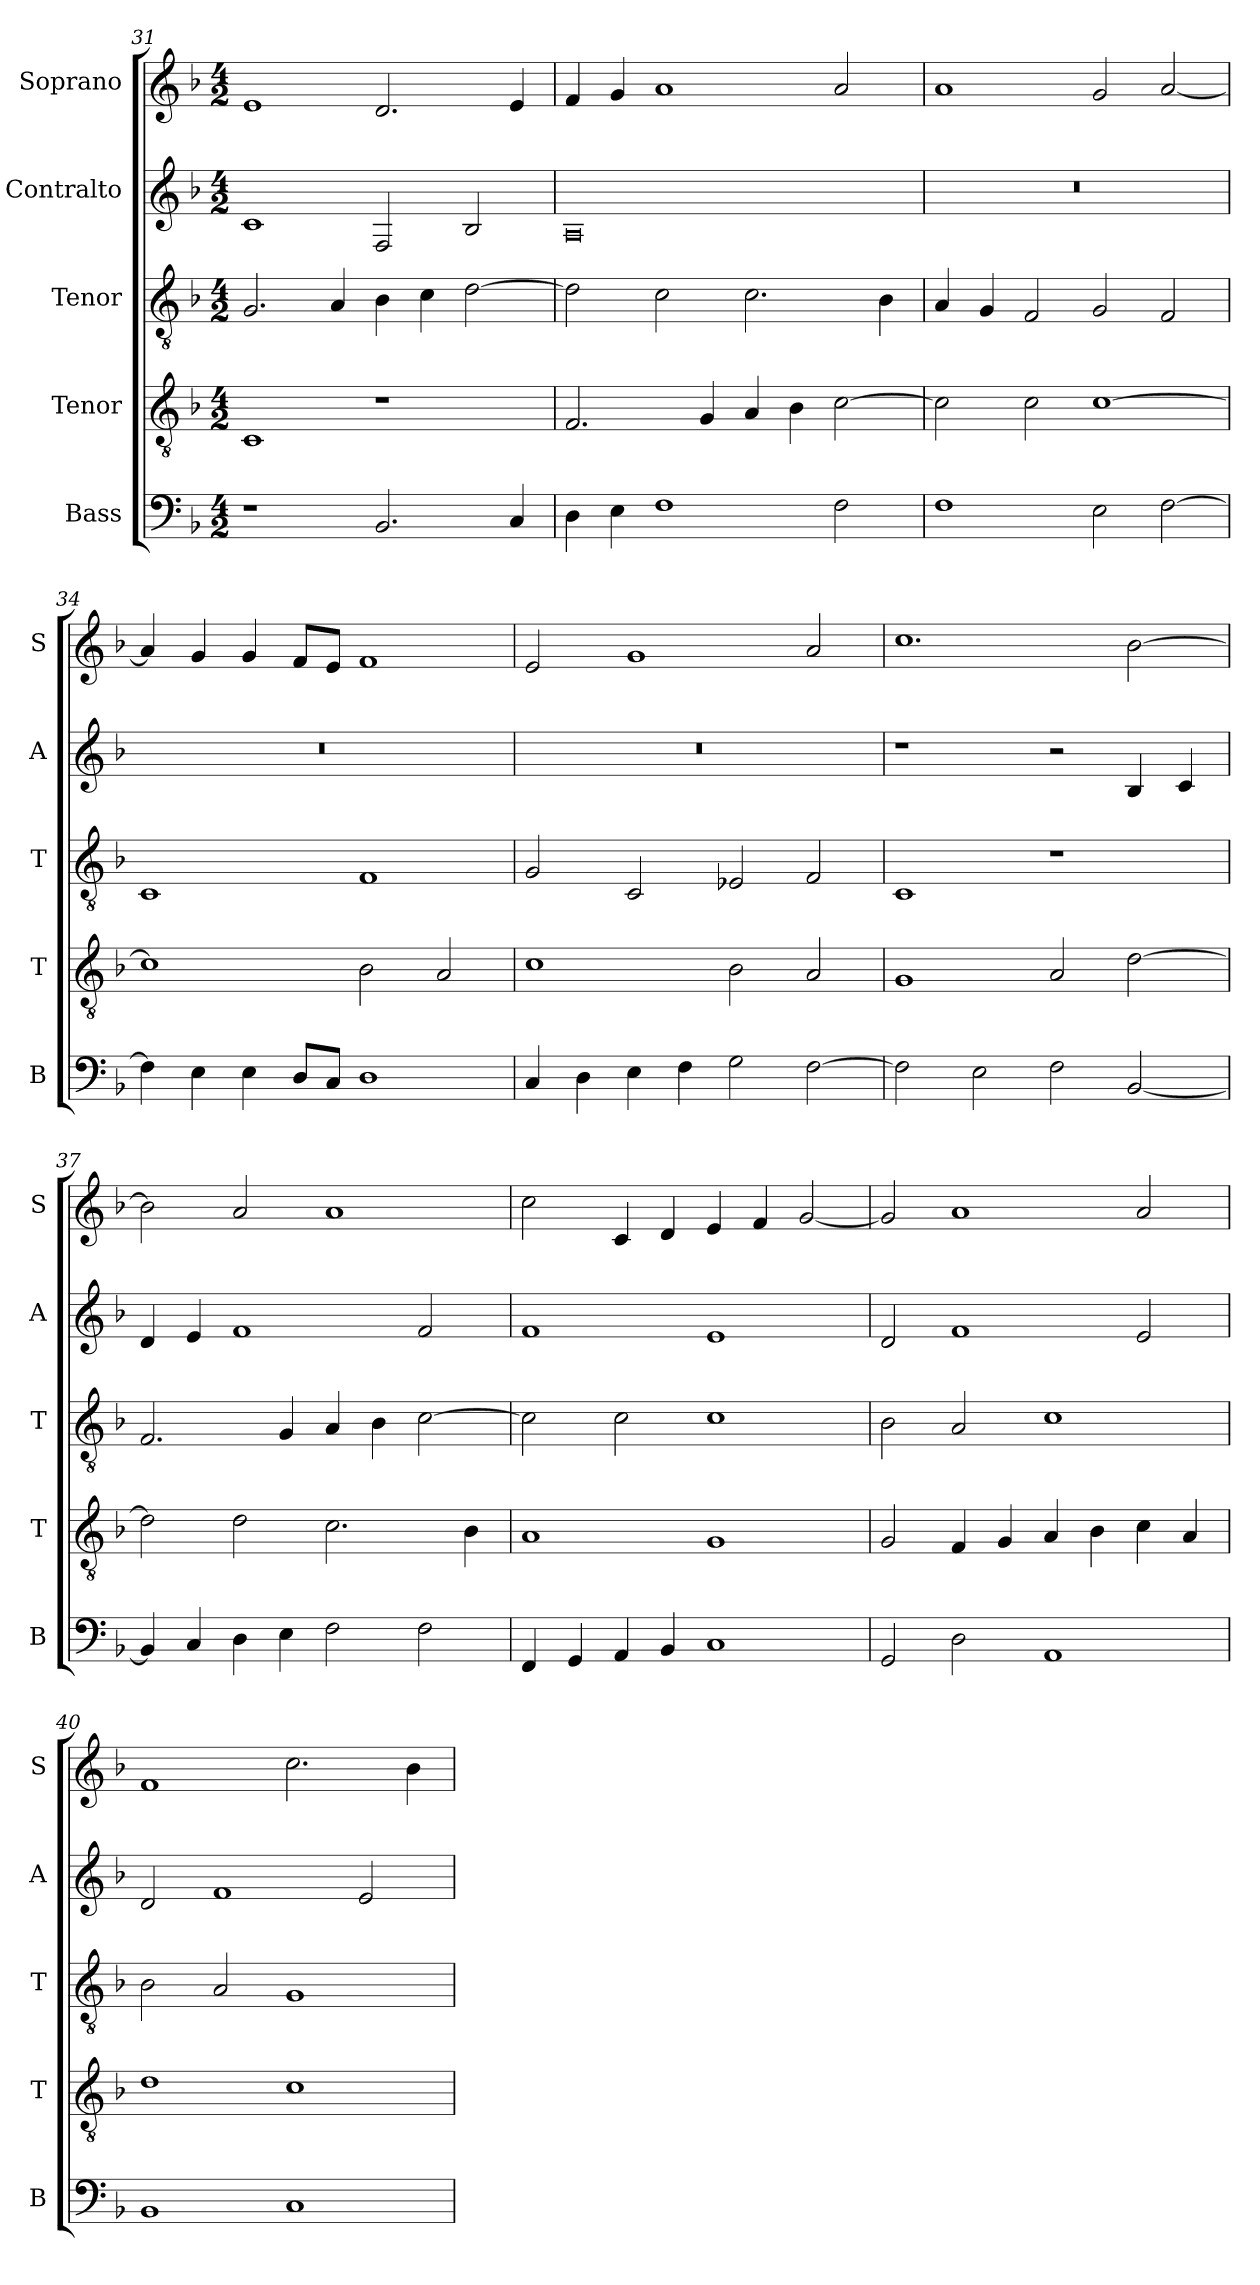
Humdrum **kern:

**kern	**kern	**kern	**kern	**kern
*part5	*part4	*part3	*part2	*part1
*staff5	*staff4	*staff3	*staff2	*staff1
*I"Bass	*I"Tenor	*I"Tenor	*I"Contralto	*I"Soprano
*I'B	*I'T	*I'T	*I'A	*I'S
*clefF4	*clefGv2	*clefGv2	*clefG2	*clefG2
*k[b-]	*k[b-]	*k[b-]	*k[b-]	*k[b-]
*F:ion	*F:ion	*F:ion	*F:ion	*F:ion
*M4/2	*M4/2	*M4/2	*M4/2	*M4/2
=31	=31	=31	=31	=31
1r	1C	2.G	1c	1e
.	.	4A	.	.
2.BB-	1r	4B-	2F	2.d
.	.	4c	.	.
.	.	[2d	2B-	.
4C	.	.	.	4e
=32	=32	=32	=32	=32
4D	2.F	2d]	0A	4f
4E	.	.	.	4g
1F	.	2c	.	1a
.	4G	.	.	.
.	4A	2.c	.	.
.	4B-	.	.	.
2F	[2c	.	.	2a
.	.	4B-	.	.
=33	=33	=33	=33	=33
1F	2c]	4A	0r	1a
.	.	4G	.	.
.	2c	2F	.	.
2E	[1c	2G	.	2g
[2F	.	2F	.	[2a
=34	=34	=34	=34	=34
4F]	1c]	1C	0r	4a]
4E	.	.	.	4g
4E	.	.	.	4g
8D/L	.	.	.	8f/L
8C/J	.	.	.	8e/J
1D	2B-	1F	.	1f
.	2A	.	.	.
=35	=35	=35	=35	=35
4C	1c	2G	0r	2e
4D	.	.	.	.
4E	.	2C	.	1g
4F	.	.	.	.
2G	2B-	2E-X	.	.
[2F	2A	2F	.	2a
=36	=36	=36	=36	=36
2F]	1G	1C	1r	1.cc
2E	.	.	.	.
2F	2A	1r	2r	.
[2BB-	[2d	.	4B-	[2b-
.	.	.	4c	.
=37	=37	=37	=37	=37
4BB-]	2d]	2.F	4d	2b-]
4C	.	.	4e	.
4D	2d	.	1f	2a
4E	.	4G	.	.
2F	2.c	4A	.	1a
.	.	4B-	.	.
2F	.	[2c	2f	.
.	4B-	.	.	.
=38	=38	=38	=38	=38
4FF	1A	2c]	1f	2cc
4GG	.	.	.	.
4AA	.	2c	.	4c
4BB-	.	.	.	4d
1C	1G	1c	1e	4e
.	.	.	.	4f
.	.	.	.	[2g
=39	=39	=39	=39	=39
2GG	2G	2B-	2d	2g]
2D	4F	2A	1f	1a
.	4G	.	.	.
1AA	4A	1c	.	.
.	4B-	.	.	.
.	4c	.	2e	2a
.	4A	.	.	.
=40	=40	=40	=40	=40
1BB-	1d	2B-	2d	1f
.	.	2A	1f	.
1C	1c	1G	.	2.cc
.	.	.	2e	.
.	.	.	.	4b-
=	=	=	=	=
*-	*-	*-	*-	*-
